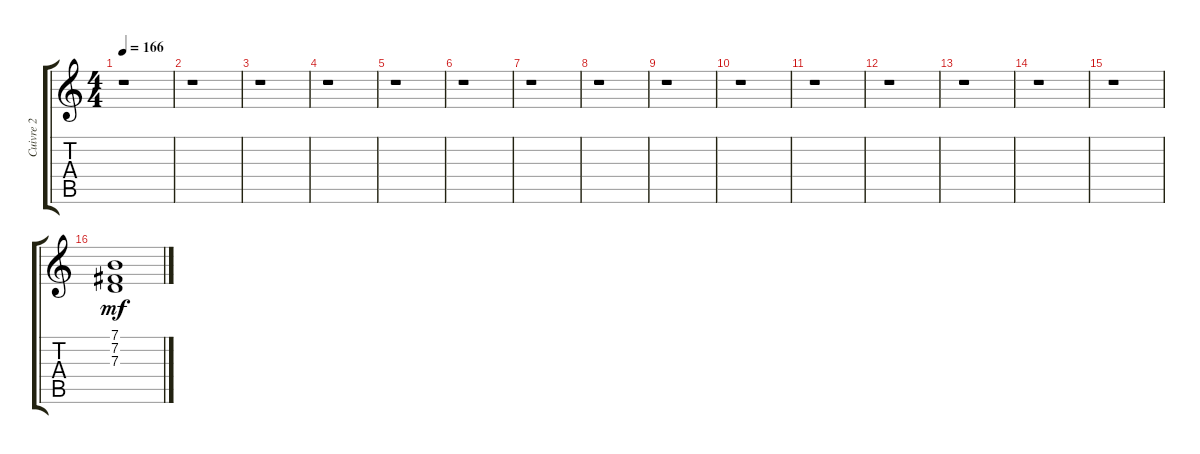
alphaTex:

\track ("Cuivre 2" "Cuivre 2") {instrument englishhorn}
\staff {score tabs}
\tuning (E4 B3 G3 D3 A2 E2) {hide}
\ts (4 4)
\tempo 166
\clef g2
\ks c
r.1{dy mf} |
r.1 |
r.1 |
r.1 |
r.1 |
r.1 |
r.1 |
r.1 |
r.1 |
r.1 |
r.1 |
r.1 |
r.1 |
r.1 |
r.1 |
(7.1 7.2 7.3).1
